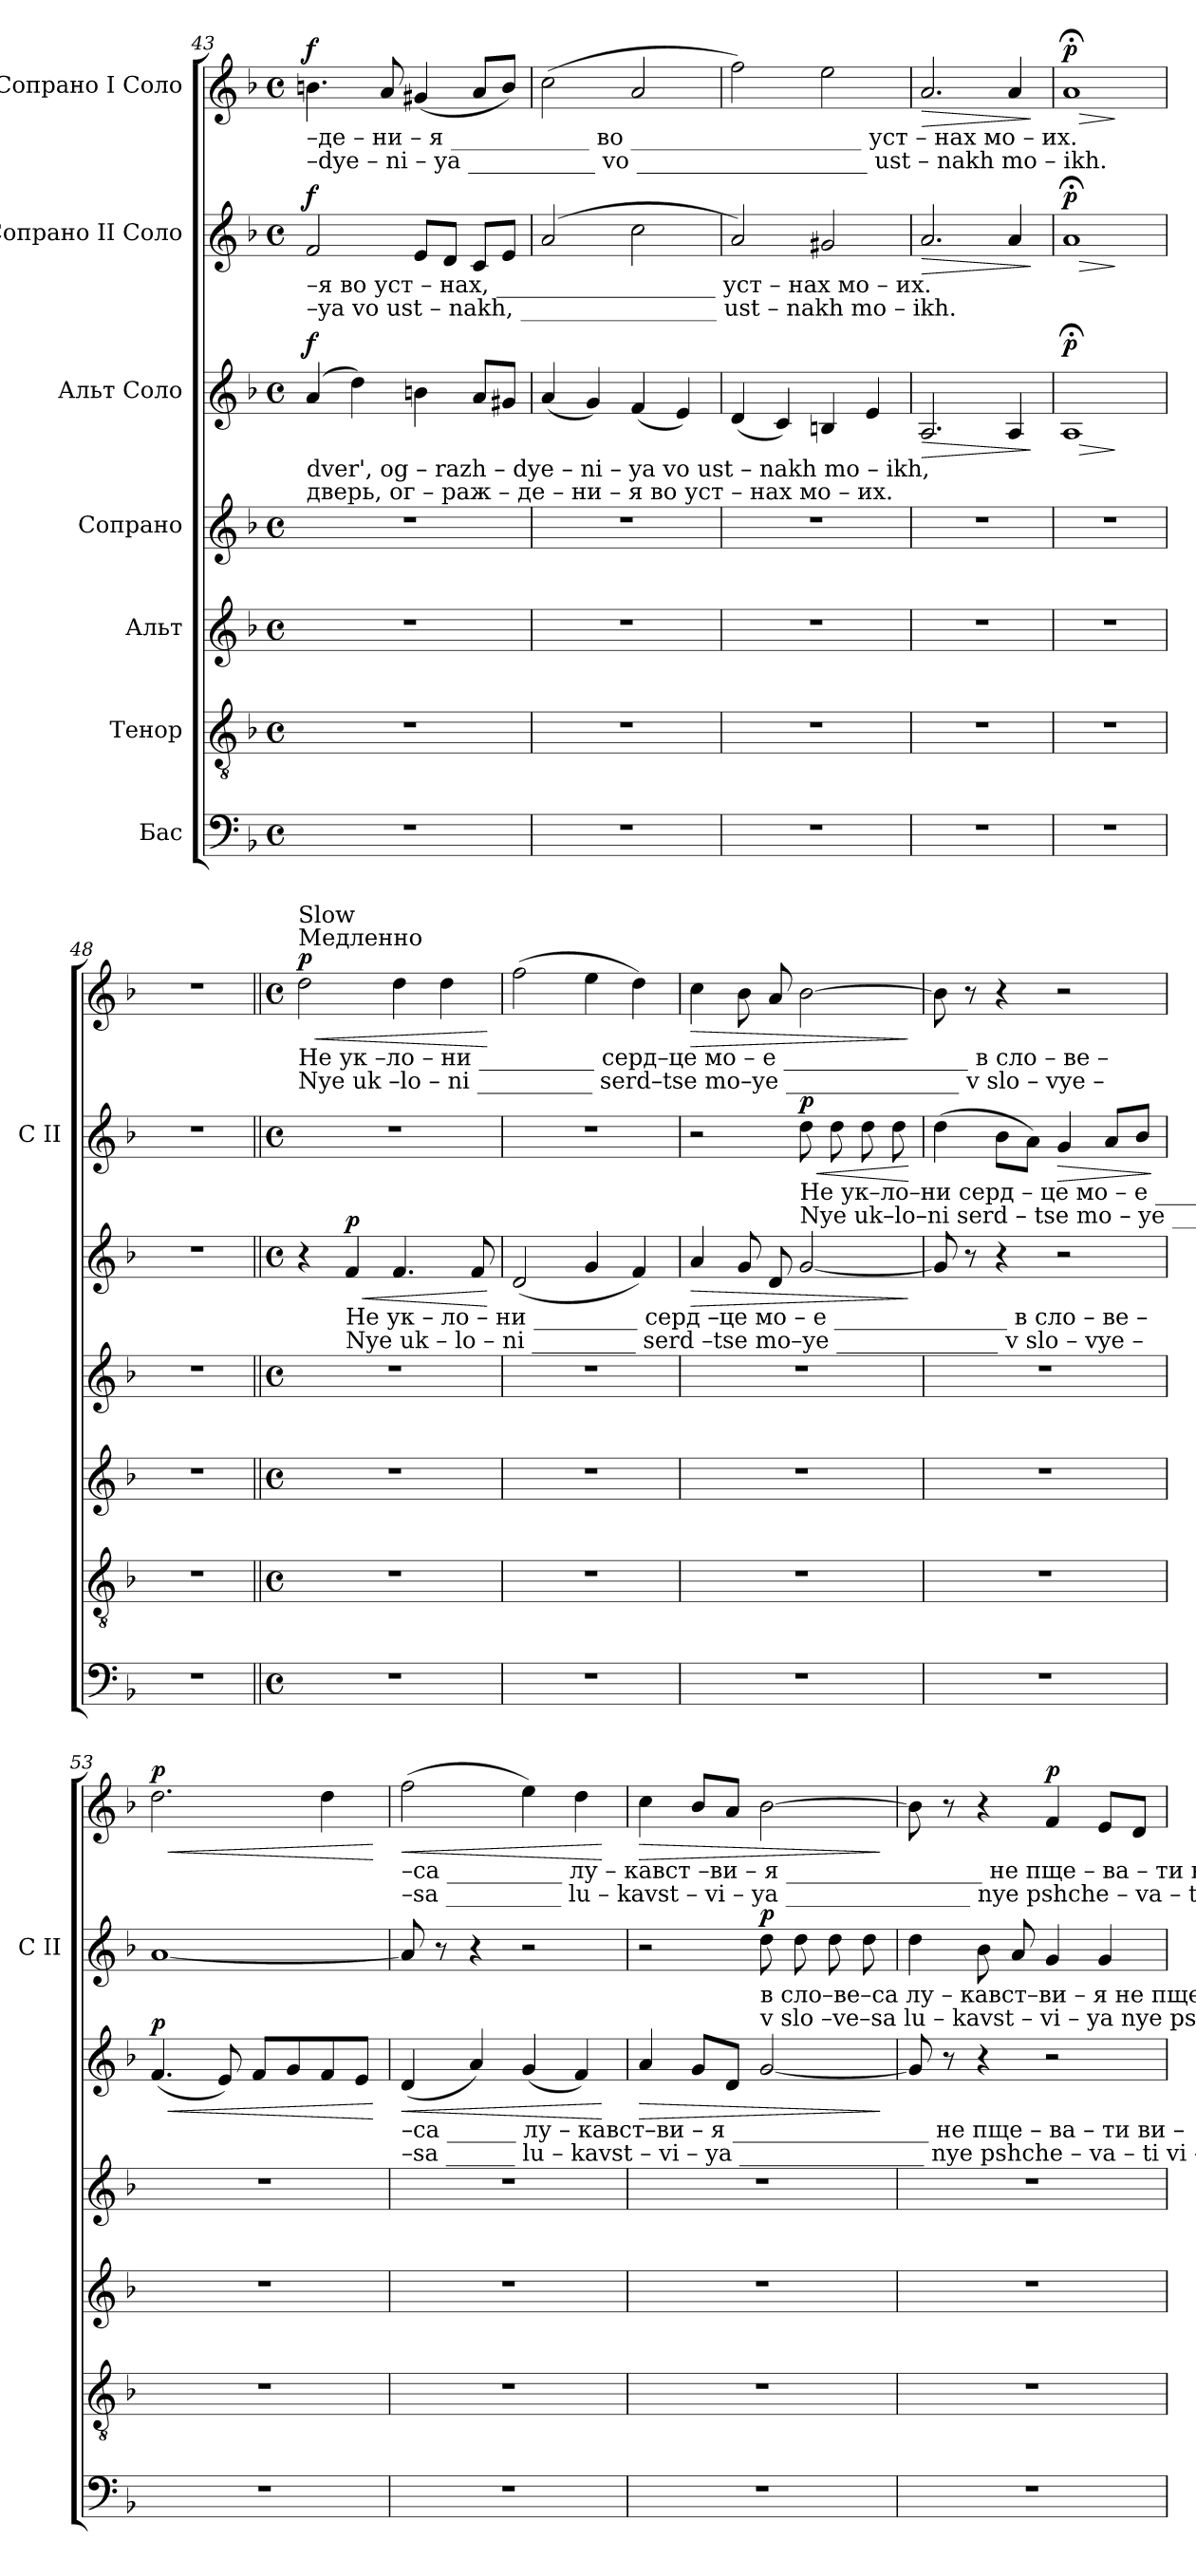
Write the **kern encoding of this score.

**kern	**kern	**kern	**kern	**kern	**dynam	**kern	**dynam	**kern	**dynam
*part7	*part6	*part5	*part4	*part3	*part3	*part2	*part2	*part1	*part1
*staff7	*staff6	*staff5	*staff4	*staff3	*staff3	*staff2	*staff2	*staff1	*staff1
*I"Бас	*I"Тенор	*I"Альт	*I"Сопрано	*I"Альт Соло	*	*I"Сопрано II Соло	*	*I"Сопрано I Соло	*
*	*	*	*	*	*	*I'С II	*	*	*
!!LO:LB:g=z
*clefF4	*clefGv2	*clefG2	*clefG2	*clefG2	*	*clefG2	*	*clefG2	*
*k[b-]	*k[b-]	*k[b-]	*k[b-]	*k[b-]	*	*k[b-]	*	*k[b-]	*
*M4/4	*M4/4	*M4/4	*M4/4	*M4/4	*	*M4/4	*	*M4/4	*
*met(c)	*met(c)	*met(c)	*met(c)	*met(c)	*	*met(c)	*	*met(c)	*
=43	=43	=43	=43	=43	=43	=43	=43	=43	=43
!	!	!	!	!	!	!	!	!LO:TX:b:t=–де    –   ни  –  я ____________     во ____________________           уст        –       нах           мо   –  их.	!
!	!	!	!	!	!	!	!	!LO:TX:b:t=–dye  –    ni  –  ya ___________    vo ____________________            ust         –      nakh        mo   –  ikh.	!
!	!	!	!	!	!	!LO:TX:b:t=–я                         во       уст     –      нах, ___________________           уст      –       нах           мо   –  их.	!	!	!
!	!	!	!	!	!	!LO:TX:b:t=–ya                       vo       ust     –      nakh, _________________            ust       –       nakh       mo   –  ikh.	!	!	!
!	!	!	!	!LO:TX:b:t=dver',                 og    –   razh   –   dye    –     ni        –      ya              vo    ust  –  nakh        mo  –  ikh,	!	!	!	!	!
!	!	!	!	!LO:TX:b:t=дверь,              ог     –   раж    –   де       –    ни       –      я                во    уст –  нах           мо   –   их.	!	!	!	!	!
!	!	!	!	!	!LO:DY:a	!	!LO:DY:a	!	!LO:DY:a
1r	1r	1r	1r	(4a/	f	2f/	f	4.bn\	f
.	.	.	.	4dd\)	.	.	.	.	.
.	.	.	.	.	.	.	.	8a/	.
.	.	.	.	4bn\	.	8e/L	.	(4g#X/	.
.	.	.	.	.	.	8d/J	.	.	.
.	.	.	.	8a/L	.	8c/L	.	8a/L	.
.	.	.	.	8g#X/J	.	8e/J	.	8b/J)	.
=44	=44	=44	=44	=44	=44	=44	=44	=44	=44
1r	1r	1r	1r	(4a/	.	(2a/	.	(2cc\	.
.	.	.	.	4g/)	.	.	.	.	.
.	.	.	.	(4f/	.	2cc\	.	2a/	.
.	.	.	.	4e/)	.	.	.	.	.
=45	=45	=45	=45	=45	=45	=45	=45	=45	=45
1r	1r	1r	1r	(4d/	.	2a/)	.	2ff\)	.
.	.	.	.	4c/)	.	.	.	.	.
.	.	.	.	4Bn/	.	2g#X/	.	2ee\	.
.	.	.	.	4e/	.	.	.	.	.
=46	=46	=46	=46	=46	=46	=46	=46	=46	=46
!	!	!	!	!	!LO:HP:b	!	!LO:HP:b	!	!LO:HP:b
1r	1r	1r	1r	2.A/	>	2.a/	>	2.a/	>
.	.	.	.	4A/	.	4a/	.	4a/	.
.	.	.	.	.	]	.	]	.	]
=47	=47	=47	=47	=47	=47	=47	=47	=47	=47
!	!	!	!	!	!LO:HP:b	!	!LO:HP:b	!	!LO:HP:b
!	!	!	!	!	!LO:DY:n=1:a	!	!LO:DY:n=1:a	!	!LO:DY:n=1:a
1r	1r	1r	1r	1A;<	> p	1a;<	> p	1a;<	> p
.	.	.	.	.	]	.	]	.	]
!!LO:LB:g=z
=48	=48	=48	=48	=48	=48	=48	=48	=48	=48
1r	1r	1r	1r	1r	.	1r	.	1r	.
!!LO:PB:g=z
=49||	=49||	=49||	=49||	=49||	=49||	=49||	=49||	=49||	=49||
*M4/4	*M4/4	*M4/4	*M4/4	*M4/4	*	*M4/4	*	*M4/4	*
*met(c)	*met(c)	*met(c)	*met(c)	*met(c)	*	*met(c)	*	*met(c)	*
!	!	!	!	!	!	!	!	!LO:TX:a:t=Медленно	!
!	!	!	!	!	!	!	!	!LO:TX:a:t=Slow	!
!	!	!	!	!	!	!	!	!LO:TX:b:t=Не        ук –ло    –   ни __________   серд–це  мо – е ________________                                           в сло             –           ве   –	!
!	!	!	!	!	!	!	!	!LO:TX:b:t=Nye      uk –lo     –   ni __________    serd–tse   mo–ye _______________                                            v slo              –           vye –	!
!	!	!	!	!	!	!	!	!	!LO:HP:b
!	!	!	!	!	!	!	!	!	!LO:DY:n=1:a
1r	1r	1r	1r	4r	.	1r	.	2dd\	< p
!	!	!	!	!LO:TX:b:t=Не   ук  – ло  –  ни _________  серд –це  мо – е _______________                                               в сло   –        ве  –	!	!	!	!	!
!	!	!	!	!LO:TX:b:t=Nye  uk  – lo   –  ni _________    serd –tse  mo–ye ______________                                                v slo     –      vye –	!	!	!	!	!
!	!	!	!	!	!LO:HP:b	!	!	!	!
!	!	!	!	!	!LO:DY:n=1:a	!	!	!	!
.	.	.	.	4f/	< p	.	.	.	.
.	.	.	.	4.f/	.	.	.	4dd\	.
.	.	.	.	.	.	.	.	4dd\	.
.	.	.	.	8f/	.	.	.	.	.
.	.	.	.	.	[	.	.	.	[
=50	=50	=50	=50	=50	=50	=50	=50	=50	=50
1r	1r	1r	1r	(2d/	.	1r	.	(2ff\	.
.	.	.	.	4g/	.	.	.	4ee\	.
.	.	.	.	4f/)	.	.	.	4dd\)	.
=51	=51	=51	=51	=51	=51	=51	=51	=51	=51
!	!	!	!	!	!LO:HP:b	!	!	!	!LO:HP:b
1r	1r	1r	1r	4a/	>	2r	.	4cc\	>
.	.	.	.	8g/	.	.	.	8b-\	.
.	.	.	.	8d/	.	.	.	8a/	.
!	!	!	!	!	!	!LO:TX:b:t=Не ук–ло–ни    серд        –       це      мо    –    е _______________________	!	!	!
!	!	!	!	!	!	!LO:TX:b:t=Nye uk–lo–ni     serd         –       tse      mo   –   ye ______________________	!	!	!
!	!	!	!	!	!	!	!LO:HP:b	!	!
!	!	!	!	!	!	!	!LO:DY:n=1:a	!	!
.	.	.	.	[2g/	.	8dd\	< p	[2b-\	.
.	.	.	.	.	.	8dd\	.	.	.
.	.	.	.	.	.	8dd\	.	.	.
.	.	.	.	.	.	8dd\	.	.	.
.	.	.	.	.	]	.	[	.	]
=52	=52	=52	=52	=52	=52	=52	=52	=52	=52
1r	1r	1r	1r	8g/]	.	(4dd\	.	8b-\]	.
.	.	.	.	8r	.	.	.	8r	.
.	.	.	.	4r	.	8b-\L	.	4r	.
.	.	.	.	.	.	8a\J)	.	.	.
!	!	!	!	!	!	!	!LO:HP:b	!	!
.	.	.	.	2r	.	4g/	>	2r	.
.	.	.	.	.	.	8a/L	.	.	.
.	.	.	.	.	.	8b-/J	.	.	.
.	.	.	.	.	.	.	]	.	.
=53	=53	=53	=53	=53	=53	=53	=53	=53	=53
!	!	!	!	!	!LO:HP:b	!	!	!	!LO:HP:b
!	!	!	!	!	!LO:DY:n=1:a	!	!	!	!LO:DY:n=1:a
1r	1r	1r	1r	(4.f/	< p	[1a	.	2.dd\	< p
.	.	.	.	8e/)	.	.	.	.	.
.	.	.	.	8f/L	.	.	.	.	.
.	.	.	.	8g/	.	.	.	.	.
.	.	.	.	8f/	.	.	.	4dd\	.
.	.	.	.	8e/J	.	.	.	.	.
.	.	.	.	.	[	.	.	.	[
!!LO:LB:g=z
=54	=54	=54	=54	=54	=54	=54	=54	=54	=54
!	!	!	!	!	!	!	!	!LO:TX:b:t=–са __________   лу  – кавст –ви  –  я _________________                         не      пще    –    ва      –      ти     ви    –   ны _______________	!
!	!	!	!	!	!	!	!	!LO:TX:b:t=–sa __________    lu  – kavst – vi   –  ya ________________                         nye  pshche –    va     –       ti       vi     –   nyi _______________	!
!	!	!	!	!LO:TX:b:t=–са ______   лу      –     кавст–ви    –  я _________________                                                      не             пще       –        ва       –      ти    ви  –	!	!	!	!	!
!	!	!	!	!LO:TX:b:t=–sa ______    lu      –     kavst – vi   –   ya ________________                                                      nye           pshche    –      va      –       ti      vi   –	!	!	!	!	!
!	!	!	!	!	!LO:HP:b	!	!	!	!LO:HP:b
1r	1r	1r	1r	(4d/	<	8a/]	.	(2ff\	<
.	.	.	.	.	.	8r	.	.	.
.	.	.	.	4a/)	.	4r	.	.	.
.	.	.	.	(4g/	.	2r	.	4ee\)	.
.	.	.	.	4f/)	.	.	.	4dd\	.
.	.	.	.	.	[	.	.	.	[
=55	=55	=55	=55	=55	=55	=55	=55	=55	=55
!	!	!	!	!	!LO:HP:b	!	!	!	!LO:HP:b
1r	1r	1r	1r	4a/	>	2r	.	4cc\	>
.	.	.	.	8g/L	.	.	.	8b-/L	.
.	.	.	.	8d/J	.	.	.	8a/J	.
!	!	!	!	!	!	!LO:TX:b:t=в сло–ве–са  лу – кавст–ви – я    не      пще   –    ва        –    ти    ви     –     ны,                       ви     –	!	!	!
!	!	!	!	!	!	!LO:TX:b:t=v slo –ve–sa   lu – kavst – vi – ya  nye  pshche  – va      –       ti      vi      –     nyi,                       vi       –	!	!	!
!	!	!	!	!	!	!	!LO:DY:a	!	!
.	.	.	.	[2g/	.	8dd\	p	[2b-\	.
.	.	.	.	.	.	8dd\	.	.	.
.	.	.	.	.	.	8dd\	.	.	.
.	.	.	.	.	.	8dd\	.	.	.
.	.	.	.	.	]	.	.	.	]
=56	=56	=56	=56	=56	=56	=56	=56	=56	=56
1r	1r	1r	1r	8g/]	.	4dd\	.	8b-\]	.
.	.	.	.	8r	.	.	.	8r	.
.	.	.	.	4r	.	8b-\	.	4r	.
.	.	.	.	.	.	8a/	.	.	.
!	!	!	!	!	!	!	!	!	!LO:DY:a
.	.	.	.	2r	.	4g/	.	4f/	p
.	.	.	.	.	.	4g/	.	8e/L	.
.	.	.	.	.	.	.	.	8d/J	.
=	=	=	=	=	=	=	=	=	=
*-	*-	*-	*-	*-	*-	*-	*-	*-	*-
